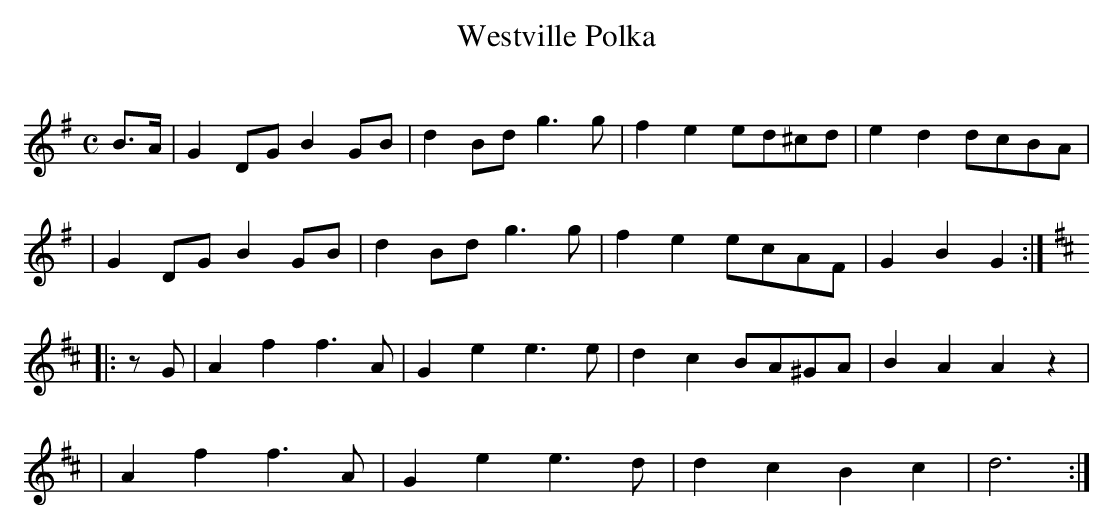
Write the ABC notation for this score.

X:1
T:Westville Polka
Q:400
M:C
L:1/8
K:G
B>A | G2DG B2GB | d2Bd g3g | f2 e2 ed^cd | e2 d2 dcBA |
| G2DG B2GB | d2Bd g3g | f2 e2 ecAF | G2B2G2:|
K:D
|: zG | A2f2 f3A | G2e2 e3e | d2c2 BA^GA | B2A2 A2 z2 |
| A2f2 f3A | G2e2 e3d | d2c2 B2c2 |d6 :|
